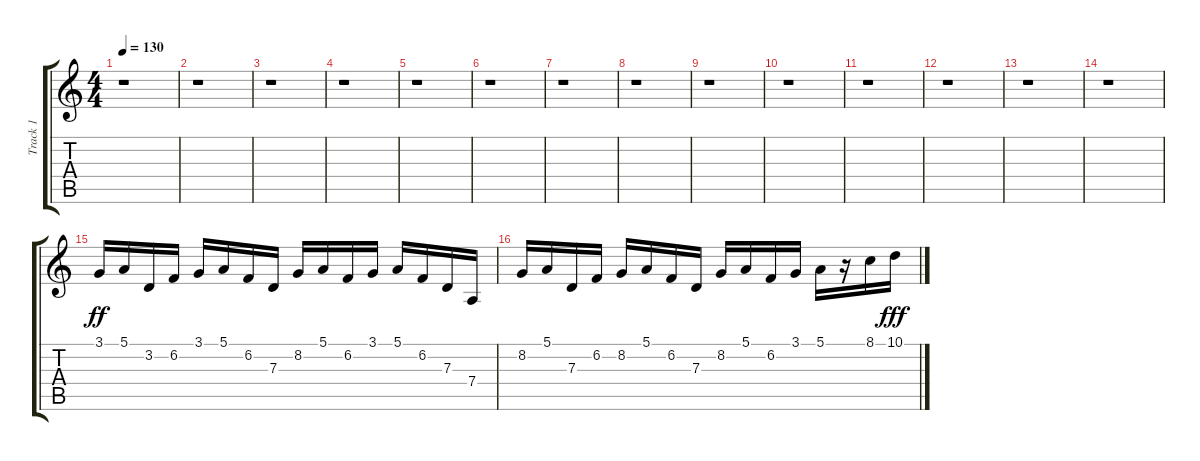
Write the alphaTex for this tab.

\track ("Track 1" "Track 1") {instrument lead2sawtooth}
\staff {score tabs}
\tuning (E4 B3 G3 D3 A2 E2) {hide}
\ts (4 4)
\tempo 130
\clef g2
\ks c
r.1{dy mp} |
r.1 |
r.1 |
r.1 |
r.1 |
r.1 |
r.1 |
r.1 |
r.1 |
r.1 |
r.1 |
r.1 |
r.1 |
r.1 |
3.1.16{dy ff} 5.1.16 3.2.16 6.2.16 3.1.16 5.1.16 6.2.16 7.3.16 8.2.16 5.1.16 6.2.16 3.1.16 5.1.16 6.2.16 7.3.16 7.4.16 |
8.2.16 5.1.16 7.3.16 6.2.16 8.2.16 5.1.16 6.2.16 7.3.16 8.2.16 5.1.16 6.2.16 3.1.16 5.1.16 r.16 8.1.16 10.1.16{dy fff}
